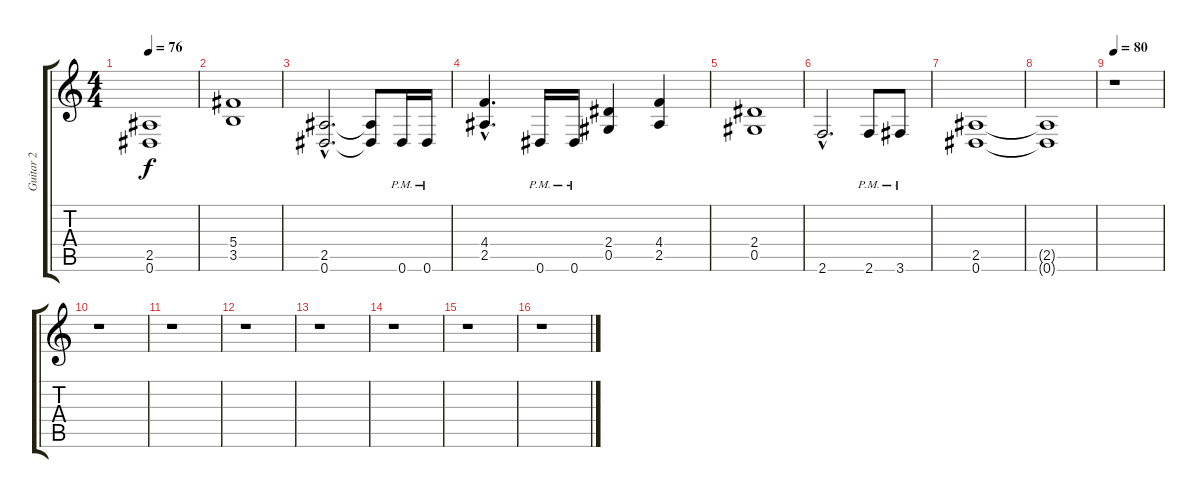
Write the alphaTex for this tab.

\track ("Guitar 2" "Guitar 2") {instrument distortionguitar}
\staff {score tabs}
\tuning (Eb4 Bb3 Gb3 Db3 Ab2 Eb2) {hide}
\ts (4 4)
\tempo 76
\clef g2
\ks c
(2.5 0.6).1{dy f} |
(5.4 3.5).1 |
(2.5{hac} 0.6{hac}).2{d} (2.5{t} 0.6{t}).8 0.6{pm}.16 0.6{pm}.16 |
(4.4{hac} 2.5{hac}).4{d} 0.6{pm}.16 0.6{pm}.16 (2.4 0.5).4 (4.4 2.5).4 |
(2.4 0.5).1 |
2.6{hac}.2{d} 2.6{pm}.8 3.6{pm}.8 |
(2.5 0.6).1 |
(2.5{t} 0.6{t}).1 |
\tempo 80
r.1 |
r.1 |
r.1 |
r.1 |
r.1 |
r.1 |
r.1 |
r.1
